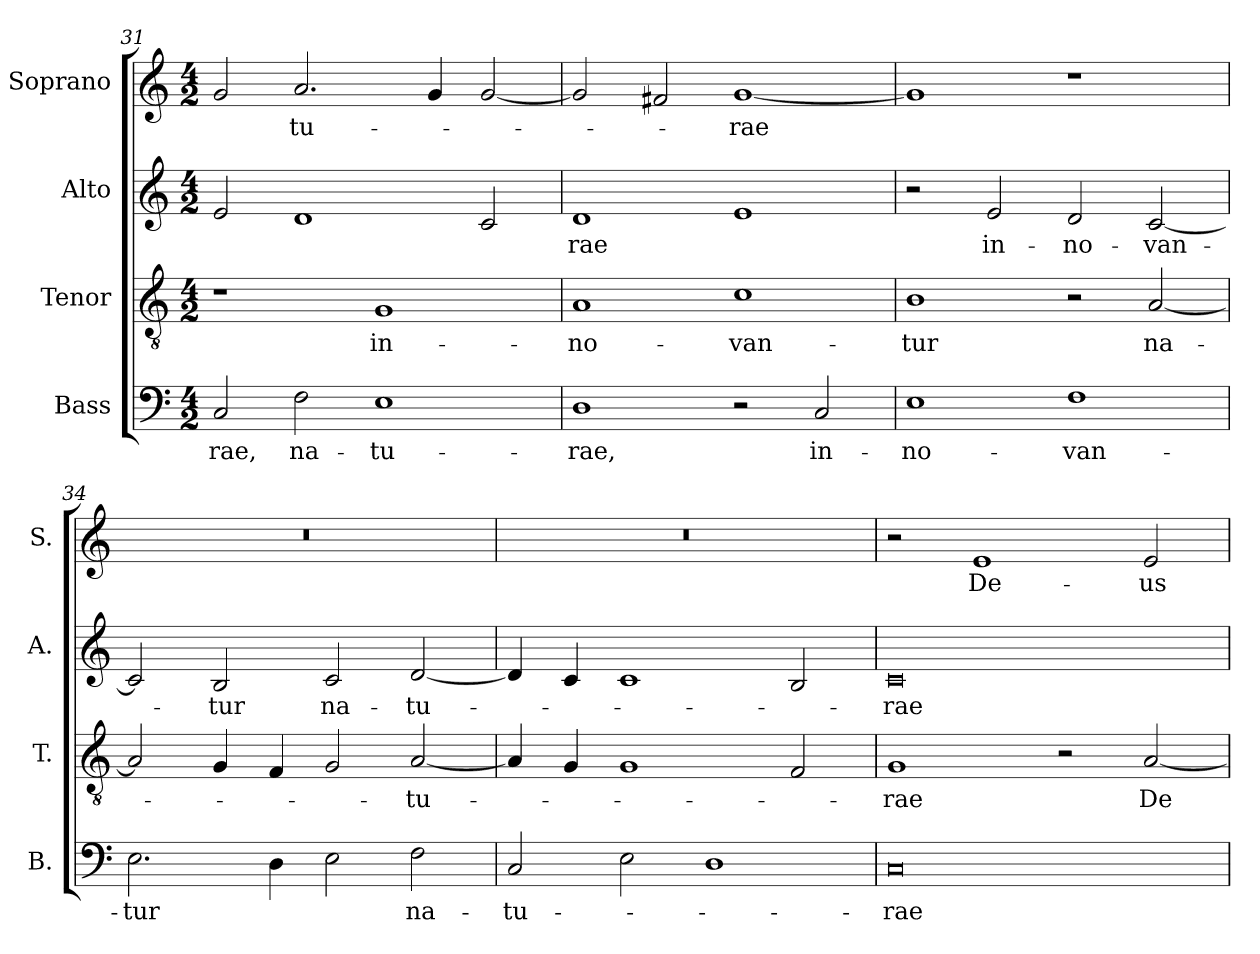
**kern	**text	**kern	**text	**kern	**text	**kern	**text
*part4	*part4	*part3	*part3	*part2	*part2	*part1	*part1
*staff4	*staff4	*staff3	*staff3	*staff2	*staff2	*staff1	*staff1
*I"Bass	*	*I"Tenor	*	*I"Alto	*	*I"Soprano	*
*I'B.	*	*I'T.	*	*I'A.	*	*I'S.	*
*clefF4	*	*clefGv2	*	*clefG2	*	*clefG2	*
*	*	*ITrd7c12	*	*	*	*	*
*k[]	*	*k[]	*	*k[]	*	*k[]	*
*C:	*	*C:	*	*C:	*	*C:	*
*M4/2	*	*M4/2	*	*M4/2	*	*M4/2	*
=31	=31	=31	=31	=31	=31	=31	=31
!	!LO:LY:b:color=#000000	!	!	!	!	!	!
2Ci/	-rae,	1r	.	2ei/	.	2gi/	.
!	!LO:LY:b:color=#000000	!	!	!	!	!	!
!	!	!	!	!	!	!	!LO:LY:b:color=#000000
2Fi\	na-	.	.	1di	.	2.ai/	-tu-
!	!LO:LY:b:color=#000000	!	!	!	!	!	!
!	!	!	!LO:LY:b:color=#000000	!	!	!	!
1Ei	-tu-	1GGi	in-	.	.	.	.
.	.	.	.	.	.	4gi/	.
.	.	.	.	2ci/	.	[2gi/	.
=32	=32	=32	=32	=32	=32	=32	=32
!	!LO:LY:b:color=#000000	!	!	!	!	!	!
!	!	!	!LO:LY:b:color=#000000	!	!	!	!
!	!	!	!	!	!LO:LY:b:color=#000000	!	!
1Di	-rae,	1AAi	-no-	1di	-rae	2gi/]	.
.	.	.	.	.	.	2f#Xi/	.
!	!	!	!LO:LY:b:color=#000000	!	!	!	!
!	!	!	!	!	!	!	!LO:LY:b:color=#000000
2r	.	1Ci	-van-	1ei	.	[1gi	-rae
!	!LO:LY:b:color=#000000	!	!	!	!	!	!
2Ci/	in-	.	.	.	.	.	.
=33	=33	=33	=33	=33	=33	=33	=33
!	!LO:LY:b:color=#000000	!	!	!	!	!	!
!	!	!	!LO:LY:b:color=#000000	!	!	!	!
1Ei	-no-	1BBi	-tur	2r	.	1gi]	.
!	!	!	!	!	!LO:LY:b:color=#000000	!	!
.	.	.	.	2ei/	in-	.	.
!	!LO:LY:b:color=#000000	!	!	!	!	!	!
!	!	!	!	!	!LO:LY:b:color=#000000	!	!
1Fi	-van-	2r	.	2di/	-no-	1r	.
!	!	!	!LO:LY:b:color=#000000	!	!	!	!
!	!	!	!	!	!LO:LY:b:color=#000000	!	!
.	.	[2AAi/	na-	[2ci/	-van-	.	.
!!LO:PB:g=z
=34	=34	=34	=34	=34	=34	=34	=34
!	!LO:LY:b:color=#000000	!	!	!	!	!LO:N:vis=1	!
2.Ei\	-tur	2AAi/]	.	2ci/]	.	0r	.
!	!	!	!	!	!LO:LY:b:color=#000000	!	!
.	.	4GGi/	.	2Bi/	-tur	.	.
4Di\	.	4FFi/	.	.	.	.	.
!	!	!	!	!	!LO:LY:b:color=#000000	!	!
2Ei\	.	2GGi/	.	2ci/	na-	.	.
!	!LO:LY:b:color=#000000	!	!	!	!	!	!
!	!	!	!LO:LY:b:color=#000000	!	!	!	!
!	!	!	!	!	!LO:LY:b:color=#000000	!	!
2Fi\	na-	[2AAi/	-tu-	[2di/	-tu-	.	.
=35	=35	=35	=35	=35	=35	=35	=35
!	!LO:LY:b:color=#000000	!	!	!	!	!LO:N:vis=1	!
2Ci/	-tu-	4AAi/]	.	4di/]	.	0r	.
.	.	4GGi/	.	4ci/	.	.	.
2Ei\	.	1GGi	.	1ci	.	.	.
1Di	.	.	.	.	.	.	.
.	.	2FFi/	.	2Bi/	.	.	.
=36	=36	=36	=36	=36	=36	=36	=36
!	!LO:LY:b:color=#000000	!	!	!	!	!	!
!	!	!	!LO:LY:b:color=#000000	!	!	!	!
!	!	!	!	!	!LO:LY:b:color=#000000	!	!
0Ci	-rae	1GGi	-rae	0ci	-rae	2r	.
!	!	!	!	!	!	!	!LO:LY:b:color=#000000
.	.	.	.	.	.	1ei	De-
.	.	2r	.	.	.	.	.
!	!	!	!LO:LY:b:color=#000000	!	!	!	!
!	!	!	!	!	!	!	!LO:LY:b:color=#000000
.	.	[2AAi/	De-	.	.	2ei/	-us
=	=	=	=	=	=	=	=
*-	*-	*-	*-	*-	*-	*-	*-
